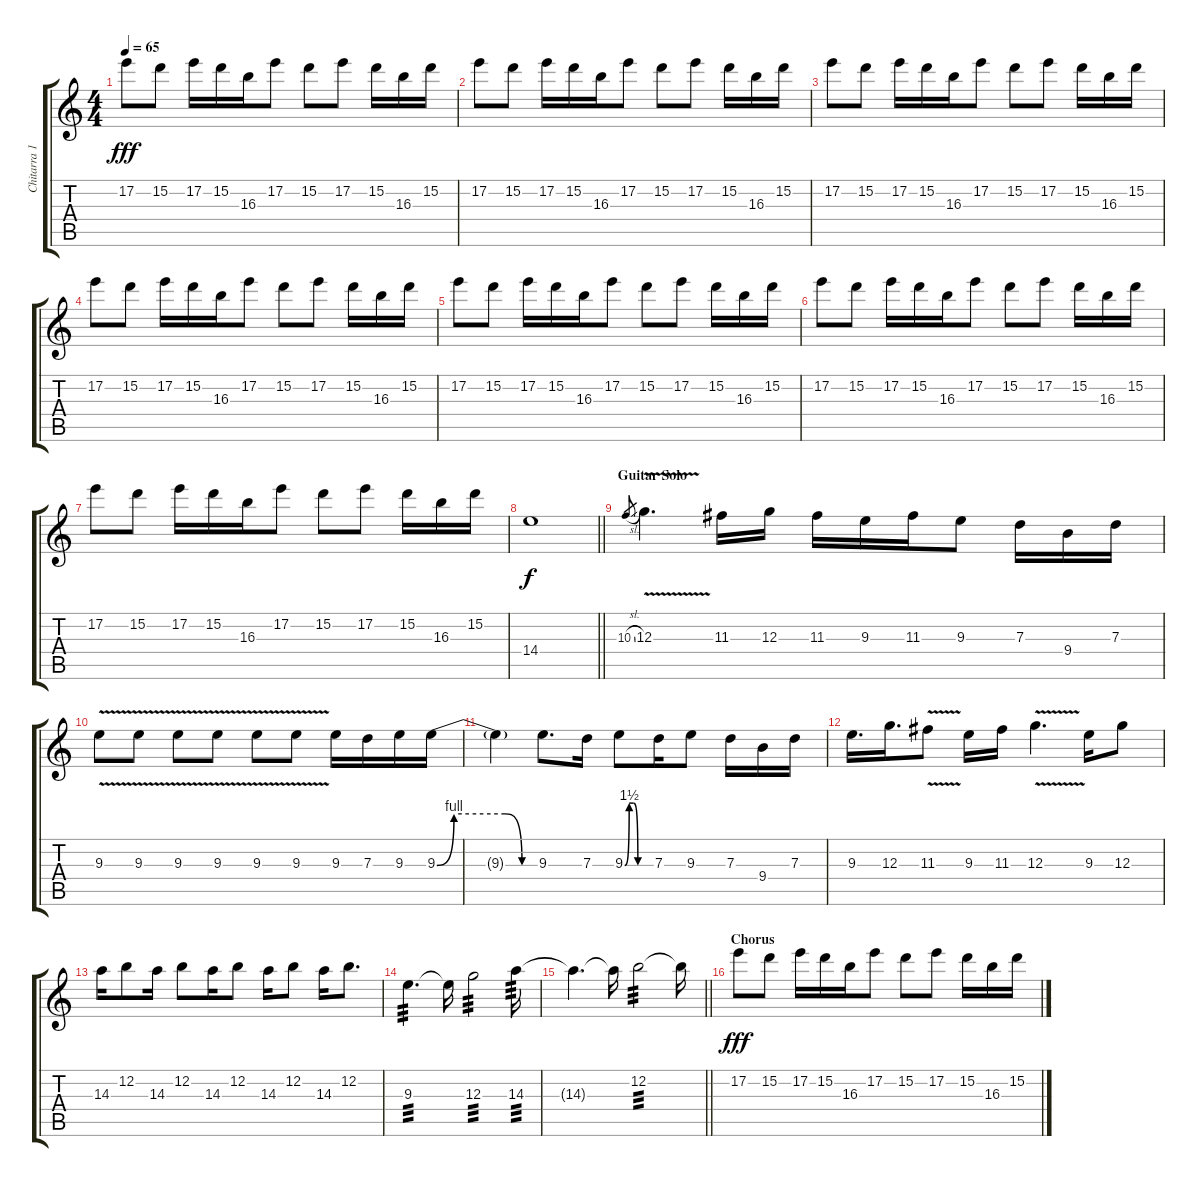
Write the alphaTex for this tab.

\track ("Chitarra 1" "Chitarra 1") {instrument electricguitarclean}
\staff {score tabs}
\tuning (E4 B3 G3 D3 A2 E2) {hide}
\ts (4 4)
\tempo 65
\clef g2
\ks c
17.2.8{dy fff} 15.2.8 17.2.16 15.2.16 16.3.16 17.2.8 15.2.8 17.2.8 15.2.16 16.3.16 15.2.16 |
17.2.8 15.2.8 17.2.16 15.2.16 16.3.16 17.2.8 15.2.8 17.2.8 15.2.16 16.3.16 15.2.16 |
17.2.8 15.2.8 17.2.16 15.2.16 16.3.16 17.2.8 15.2.8 17.2.8 15.2.16 16.3.16 15.2.16 |
17.2.8 15.2.8 17.2.16 15.2.16 16.3.16 17.2.8 15.2.8 17.2.8 15.2.16 16.3.16 15.2.16 |
17.2.8 15.2.8 17.2.16 15.2.16 16.3.16 17.2.8 15.2.8 17.2.8 15.2.16 16.3.16 15.2.16 |
17.2.8 15.2.8 17.2.16 15.2.16 16.3.16 17.2.8 15.2.8 17.2.8 15.2.16 16.3.16 15.2.16 |
17.2.8 15.2.8 17.2.16 15.2.16 16.3.16 17.2.8 15.2.8 17.2.8 15.2.16 16.3.16 15.2.16 |
\barLineRight lightlight
14.4.1{dy f} |
\section ("" "Guitar Solo")
10.3{sl}.8{gr} 12.3{v}.4{d volume 15} 11.3.16 12.3.16 11.3.16 9.3.16 11.3.16 9.3.8 7.3.16 9.4.16 7.3.16 |
9.3{v}.8 9.3{v}.8 9.3{v}.8 9.3{v}.8 9.3{v}.8 9.3{v}.8 9.3.16 7.3.16 9.3.16 9.3{be (custom 0 0 10 4 40 4 50 0 60 0)}.16 |
9.3{t}.4 9.3.8{d} 7.3.16 9.3{be (custom 0 0 10 6 20 6 30 0 60 0)}.8 7.3.16 9.3.8 7.3.16 9.4.16 7.3.16 |
9.3.16{d} 12.3.16{d} 11.3{v}.8 9.3.16 11.3.16 12.3{v}.4{d} 9.3.16 12.3.8 |
14.3.16 12.2.8 14.3.16 12.2.8 14.3.16 12.2.8 14.3.16 12.2.8 14.3.16 12.2.8{d} |
9.3.4{d tp 3} 9.3{t}.16 12.3.2{tp 3} 14.3.16{tp 3} |
\barLineRight lightlight
14.3{t}.4{d} 14.3{t}.16 12.2.2{tp 3} 12.2{t}.16 |
\section ("" "Chorus")
17.2.8{dy fff volume 13} 15.2.8 17.2.16 15.2.16 16.3.16 17.2.8 15.2.8 17.2.8 15.2.16 16.3.16 15.2.16
